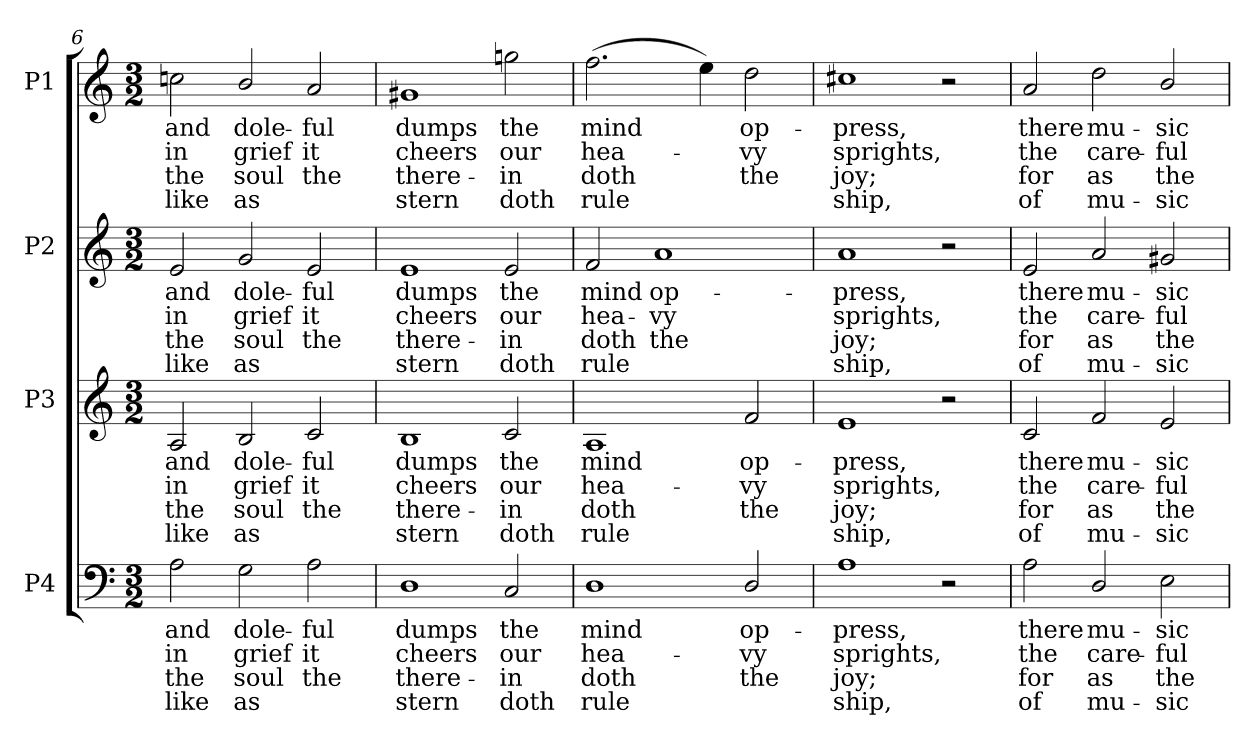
**kern	**text	**text	**text	**text	**kern	**text	**text	**text	**text	**kern	**text	**text	**text	**text	**kern	**text	**text	**text	**text
*part4	*part4	*part4	*part4	*part4	*part3	*part3	*part3	*part3	*part3	*part2	*part2	*part2	*part2	*part2	*part1	*part1	*part1	*part1	*part1
*staff4	*staff4	*staff4	*staff4	*staff4	*staff3	*staff3	*staff3	*staff3	*staff3	*staff2	*staff2	*staff2	*staff2	*staff2	*staff1	*staff1	*staff1	*staff1	*staff1
*I"P4	*	*	*	*	*I"P3	*	*	*	*	*I"P2	*	*	*	*	*I"P1	*	*	*	*
*clefF4	*	*	*	*	*clefG2	*	*	*	*	*clefG2	*	*	*	*	*clefG2	*	*	*	*
*k[]	*	*	*	*	*k[]	*	*	*	*	*k[]	*	*	*	*	*k[]	*	*	*	*
*C:	*	*	*	*	*C:	*	*	*	*	*C:	*	*	*	*	*C:	*	*	*	*
*M3/2	*	*	*	*	*M3/2	*	*	*	*	*M3/2	*	*	*	*	*M3/2	*	*	*	*
=6	=6	=6	=6	=6	=6	=6	=6	=6	=6	=6	=6	=6	=6	=6	=6	=6	=6	=6	=6
!	!LO:LY:b:color=#000000	!LO:LY:b:color=#000000	!LO:LY:b:color=#000000	!LO:LY:b:color=#000000	!	!	!	!	!	!	!	!	!	!	!	!	!	!	!
!	!	!	!	!	!	!LO:LY:b:color=#000000	!LO:LY:b:color=#000000	!LO:LY:b:color=#000000	!LO:LY:b:color=#000000	!	!	!	!	!	!	!	!	!	!
!	!	!	!	!	!	!	!	!	!	!	!LO:LY:b:color=#000000	!LO:LY:b:color=#000000	!LO:LY:b:color=#000000	!LO:LY:b:color=#000000	!	!	!	!	!
!	!	!	!	!	!	!	!	!	!	!	!	!	!	!	!	!LO:LY:b:color=#000000	!LO:LY:b:color=#000000	!LO:LY:b:color=#000000	!LO:LY:b:color=#000000
2Ai\	and	in	the	like	2Ai/	and	in	the	like	2ei/	and	in	the	like	2ccni\	and	in	the	like
!	!LO:LY:b:color=#000000	!LO:LY:b:color=#000000	!LO:LY:b:color=#000000	!LO:LY:b:color=#000000	!	!	!	!	!	!	!	!	!	!	!	!	!	!	!
!	!	!	!	!	!	!LO:LY:b:color=#000000	!LO:LY:b:color=#000000	!LO:LY:b:color=#000000	!LO:LY:b:color=#000000	!	!	!	!	!	!	!	!	!	!
!	!	!	!	!	!	!	!	!	!	!	!LO:LY:b:color=#000000	!LO:LY:b:color=#000000	!LO:LY:b:color=#000000	!LO:LY:b:color=#000000	!	!	!	!	!
!	!	!	!	!	!	!	!	!	!	!	!	!	!	!	!	!LO:LY:b:color=#000000	!LO:LY:b:color=#000000	!LO:LY:b:color=#000000	!LO:LY:b:color=#000000
2Gi\	dole-	grief	soul	as	2Bi/	dole-	grief	soul	as	2gi/	dole-	grief	soul	as	2bi/	dole-	grief	soul	as
!	!LO:LY:b:color=#000000	!LO:LY:b:color=#000000	!LO:LY:b:color=#000000	!	!	!	!	!	!	!	!	!	!	!	!	!	!	!	!
!	!	!	!	!	!	!LO:LY:b:color=#000000	!LO:LY:b:color=#000000	!LO:LY:b:color=#000000	!	!	!	!	!	!	!	!	!	!	!
!	!	!	!	!	!	!	!	!	!	!	!LO:LY:b:color=#000000	!LO:LY:b:color=#000000	!LO:LY:b:color=#000000	!	!	!	!	!	!
!	!	!	!	!	!	!	!	!	!	!	!	!	!	!	!	!LO:LY:b:color=#000000	!LO:LY:b:color=#000000	!LO:LY:b:color=#000000	!
2Ai\	-ful	it	the	.	2ci/	-ful	it	the	.	2ei/	-ful	it	the	.	2ai/	-ful	it	the	.
=7	=7	=7	=7	=7	=7	=7	=7	=7	=7	=7	=7	=7	=7	=7	=7	=7	=7	=7	=7
!	!LO:LY:b:color=#000000	!LO:LY:b:color=#000000	!LO:LY:b:color=#000000	!LO:LY:b:color=#000000	!	!	!	!	!	!	!	!	!	!	!	!	!	!	!
!	!	!	!	!	!	!LO:LY:b:color=#000000	!LO:LY:b:color=#000000	!LO:LY:b:color=#000000	!LO:LY:b:color=#000000	!	!	!	!	!	!	!	!	!	!
!	!	!	!	!	!	!	!	!	!	!	!LO:LY:b:color=#000000	!LO:LY:b:color=#000000	!LO:LY:b:color=#000000	!LO:LY:b:color=#000000	!	!	!	!	!
!	!	!	!	!	!	!	!	!	!	!	!	!	!	!	!	!LO:LY:b:color=#000000	!LO:LY:b:color=#000000	!LO:LY:b:color=#000000	!LO:LY:b:color=#000000
1Di	dumps	cheers	there-	-stern	1Bi	dumps	cheers	there-	-stern	1ei	dumps	cheers	there-	-stern	1g#Xi	dumps	cheers	there-	-stern
!	!LO:LY:b:color=#000000	!LO:LY:b:color=#000000	!LO:LY:b:color=#000000	!LO:LY:b:color=#000000	!	!	!	!	!	!	!	!	!	!	!	!	!	!	!
!	!	!	!	!	!	!LO:LY:b:color=#000000	!LO:LY:b:color=#000000	!LO:LY:b:color=#000000	!LO:LY:b:color=#000000	!	!	!	!	!	!	!	!	!	!
!	!	!	!	!	!	!	!	!	!	!	!LO:LY:b:color=#000000	!LO:LY:b:color=#000000	!LO:LY:b:color=#000000	!LO:LY:b:color=#000000	!	!	!	!	!
!	!	!	!	!	!	!	!	!	!	!	!	!	!	!	!	!LO:LY:b:color=#000000	!LO:LY:b:color=#000000	!LO:LY:b:color=#000000	!LO:LY:b:color=#000000
2Ci/	the	our	in	doth	2ci/	the	our	in	doth	2ei/	the	our	in	doth	2ggni\	the	our	in	doth
=8	=8	=8	=8	=8	=8	=8	=8	=8	=8	=8	=8	=8	=8	=8	=8	=8	=8	=8	=8
!	!LO:LY:b:color=#000000	!LO:LY:b:color=#000000	!LO:LY:b:color=#000000	!LO:LY:b:color=#000000	!	!	!	!	!	!	!	!	!	!	!	!	!	!	!
!	!	!	!	!	!	!LO:LY:b:color=#000000	!LO:LY:b:color=#000000	!LO:LY:b:color=#000000	!LO:LY:b:color=#000000	!	!	!	!	!	!	!	!	!	!
!	!	!	!	!	!	!	!	!	!	!	!LO:LY:b:color=#000000	!LO:LY:b:color=#000000	!LO:LY:b:color=#000000	!LO:LY:b:color=#000000	!	!	!	!	!
!	!	!	!	!	!	!	!	!	!	!	!	!	!	!	!	!LO:LY:b:color=#000000	!LO:LY:b:color=#000000	!LO:LY:b:color=#000000	!LO:LY:b:color=#000000
1Di	mind	hea-	doth	rule	1Ai	mind	hea-	doth	rule	2fi/	mind	hea-	doth	rule	(2.ffi\	mind	hea-	doth	rule
!	!	!	!	!	!	!	!	!	!	!	!LO:LY:b:color=#000000	!LO:LY:b:color=#000000	!LO:LY:b:color=#000000	!	!	!	!	!	!
.	.	.	.	.	.	.	.	.	.	1ai	op-	-vy	the	.	.	.	.	.	.
.	.	.	.	.	.	.	.	.	.	.	.	.	.	.	4eei\)	.	.	.	.
!	!LO:LY:b:color=#000000	!LO:LY:b:color=#000000	!LO:LY:b:color=#000000	!	!	!	!	!	!	!	!	!	!	!	!	!	!	!	!
!	!	!	!	!	!	!LO:LY:b:color=#000000	!LO:LY:b:color=#000000	!LO:LY:b:color=#000000	!	!	!	!	!	!	!	!	!	!	!
!	!	!	!	!	!	!	!	!	!	!	!	!	!	!	!	!LO:LY:b:color=#000000	!LO:LY:b:color=#000000	!LO:LY:b:color=#000000	!
2Di/	op-	-vy	the	.	2fi/	op-	-vy	the	.	.	.	.	.	.	2ddi\	op-	-vy	the	.
=9	=9	=9	=9	=9	=9	=9	=9	=9	=9	=9	=9	=9	=9	=9	=9	=9	=9	=9	=9
!	!LO:LY:b:color=#000000	!LO:LY:b:color=#000000	!LO:LY:b:color=#000000	!LO:LY:b:color=#000000	!	!	!	!	!	!	!	!	!	!	!	!	!	!	!
!	!	!	!	!	!	!LO:LY:b:color=#000000	!LO:LY:b:color=#000000	!LO:LY:b:color=#000000	!LO:LY:b:color=#000000	!	!	!	!	!	!	!	!	!	!
!	!	!	!	!	!	!	!	!	!	!	!LO:LY:b:color=#000000	!LO:LY:b:color=#000000	!LO:LY:b:color=#000000	!LO:LY:b:color=#000000	!	!	!	!	!
!	!	!	!	!	!	!	!	!	!	!	!	!	!	!	!	!LO:LY:b:color=#000000	!LO:LY:b:color=#000000	!LO:LY:b:color=#000000	!LO:LY:b:color=#000000
1Ai	-press,	sprights,	joy;	ship,	1ei	-press,	sprights,	joy;	ship,	1ai	-press,	sprights,	joy;	ship,	1cc#Xi	-press,	sprights,	joy;	ship,
2r	.	.	.	.	2r	.	.	.	.	2r	.	.	.	.	2r	.	.	.	.
!!LO:PB:g=z
=10	=10	=10	=10	=10	=10	=10	=10	=10	=10	=10	=10	=10	=10	=10	=10	=10	=10	=10	=10
!	!LO:LY:b:color=#000000	!LO:LY:b:color=#000000	!LO:LY:b:color=#000000	!LO:LY:b:color=#000000	!	!	!	!	!	!	!	!	!	!	!	!	!	!	!
!	!	!	!	!	!	!LO:LY:b:color=#000000	!LO:LY:b:color=#000000	!LO:LY:b:color=#000000	!LO:LY:b:color=#000000	!	!	!	!	!	!	!	!	!	!
!	!	!	!	!	!	!	!	!	!	!	!LO:LY:b:color=#000000	!LO:LY:b:color=#000000	!LO:LY:b:color=#000000	!LO:LY:b:color=#000000	!	!	!	!	!
!	!	!	!	!	!	!	!	!	!	!	!	!	!	!	!	!LO:LY:b:color=#000000	!LO:LY:b:color=#000000	!LO:LY:b:color=#000000	!LO:LY:b:color=#000000
2Ai\	there	the	for	of	2ci/	there	the	for	of	2ei/	there	the	for	of	2ai/	there	the	for	of
!	!LO:LY:b:color=#000000	!LO:LY:b:color=#000000	!LO:LY:b:color=#000000	!LO:LY:b:color=#000000	!	!	!	!	!	!	!	!	!	!	!	!	!	!	!
!	!	!	!	!	!	!LO:LY:b:color=#000000	!LO:LY:b:color=#000000	!LO:LY:b:color=#000000	!LO:LY:b:color=#000000	!	!	!	!	!	!	!	!	!	!
!	!	!	!	!	!	!	!	!	!	!	!LO:LY:b:color=#000000	!LO:LY:b:color=#000000	!LO:LY:b:color=#000000	!LO:LY:b:color=#000000	!	!	!	!	!
!	!	!	!	!	!	!	!	!	!	!	!	!	!	!	!	!LO:LY:b:color=#000000	!LO:LY:b:color=#000000	!LO:LY:b:color=#000000	!LO:LY:b:color=#000000
2Di/	mu-	care-	as	mu-	2fi/	mu-	care-	as	mu-	2ai/	mu-	care-	as	mu-	2ddi\	mu-	care-	as	mu-
!	!LO:LY:b:color=#000000	!LO:LY:b:color=#000000	!LO:LY:b:color=#000000	!LO:LY:b:color=#000000	!	!	!	!	!	!	!	!	!	!	!	!	!	!	!
!	!	!	!	!	!	!LO:LY:b:color=#000000	!LO:LY:b:color=#000000	!LO:LY:b:color=#000000	!LO:LY:b:color=#000000	!	!	!	!	!	!	!	!	!	!
!	!	!	!	!	!	!	!	!	!	!	!LO:LY:b:color=#000000	!LO:LY:b:color=#000000	!LO:LY:b:color=#000000	!LO:LY:b:color=#000000	!	!	!	!	!
!	!	!	!	!	!	!	!	!	!	!	!	!	!	!	!	!LO:LY:b:color=#000000	!LO:LY:b:color=#000000	!LO:LY:b:color=#000000	!LO:LY:b:color=#000000
2Ei\	-sic	-ful	-the	sic	2ei/	-sic	-ful	-the	sic	2g#Xi/	-sic	-ful	-the	sic	2bi/	-sic	-ful	-the	sic
=	=	=	=	=	=	=	=	=	=	=	=	=	=	=	=	=	=	=	=
*-	*-	*-	*-	*-	*-	*-	*-	*-	*-	*-	*-	*-	*-	*-	*-	*-	*-	*-	*-
